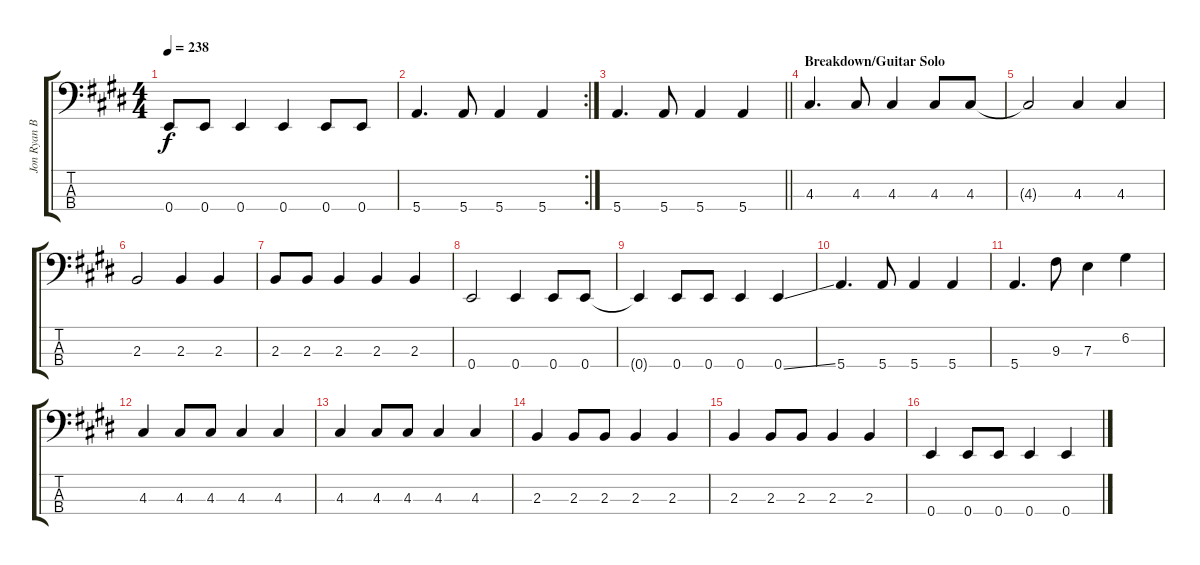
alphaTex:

\track ("Jon Ryan Berry" "Jon Ryan B") {instrument electricbasspick}
\staff {score tabs}
\tuning (G2 D2 A1 E1) {hide}
\ts (4 4)
\tempo 238
\clef f4
\ks c#minor
0.4{t}.8{dy f} 0.4.8 0.4.4 0.4.4 0.4.8 0.4.8 |
\rc 2
5.4.4{d} 5.4.8 5.4.4 5.4.4 |
\barLineRight lightlight
\ks e
5.4.4{d} 5.4.8 5.4.4 5.4.4 |
\section ("" "Breakdown/Guitar Solo")
\ks c#minor
4.3.4{d} 4.3.8 4.3.4 4.3.8 4.3.8 |
4.3{t}.2 4.3.4 4.3.4 |
2.3.2 2.3.4 2.3.4 |
\ks e
2.3.8 2.3.8 2.3.4 2.3.4 2.3.4 |
\ks c#minor
0.4.2 0.4.4 0.4.8 0.4.8 |
\ks e
0.4{t}.4 0.4.8 0.4.8 0.4.4 0.4{ss}.4 |
\ks c#minor
5.4.4{d} 5.4.8 5.4.4 5.4.4 |
5.4.4{d} 9.3.8 7.3.4 6.2.4 |
\ks e
4.3.4 4.3.8 4.3.8 4.3.4 4.3.4 |
\ks c#minor
4.3.4 4.3.8 4.3.8 4.3.4 4.3.4 |
2.3.4 2.3.8 2.3.8 2.3.4 2.3.4 |
2.3.4 2.3.8 2.3.8 2.3.4 2.3.4 |
\ks e
0.4.4 0.4.8 0.4.8 0.4.4 0.4.4
